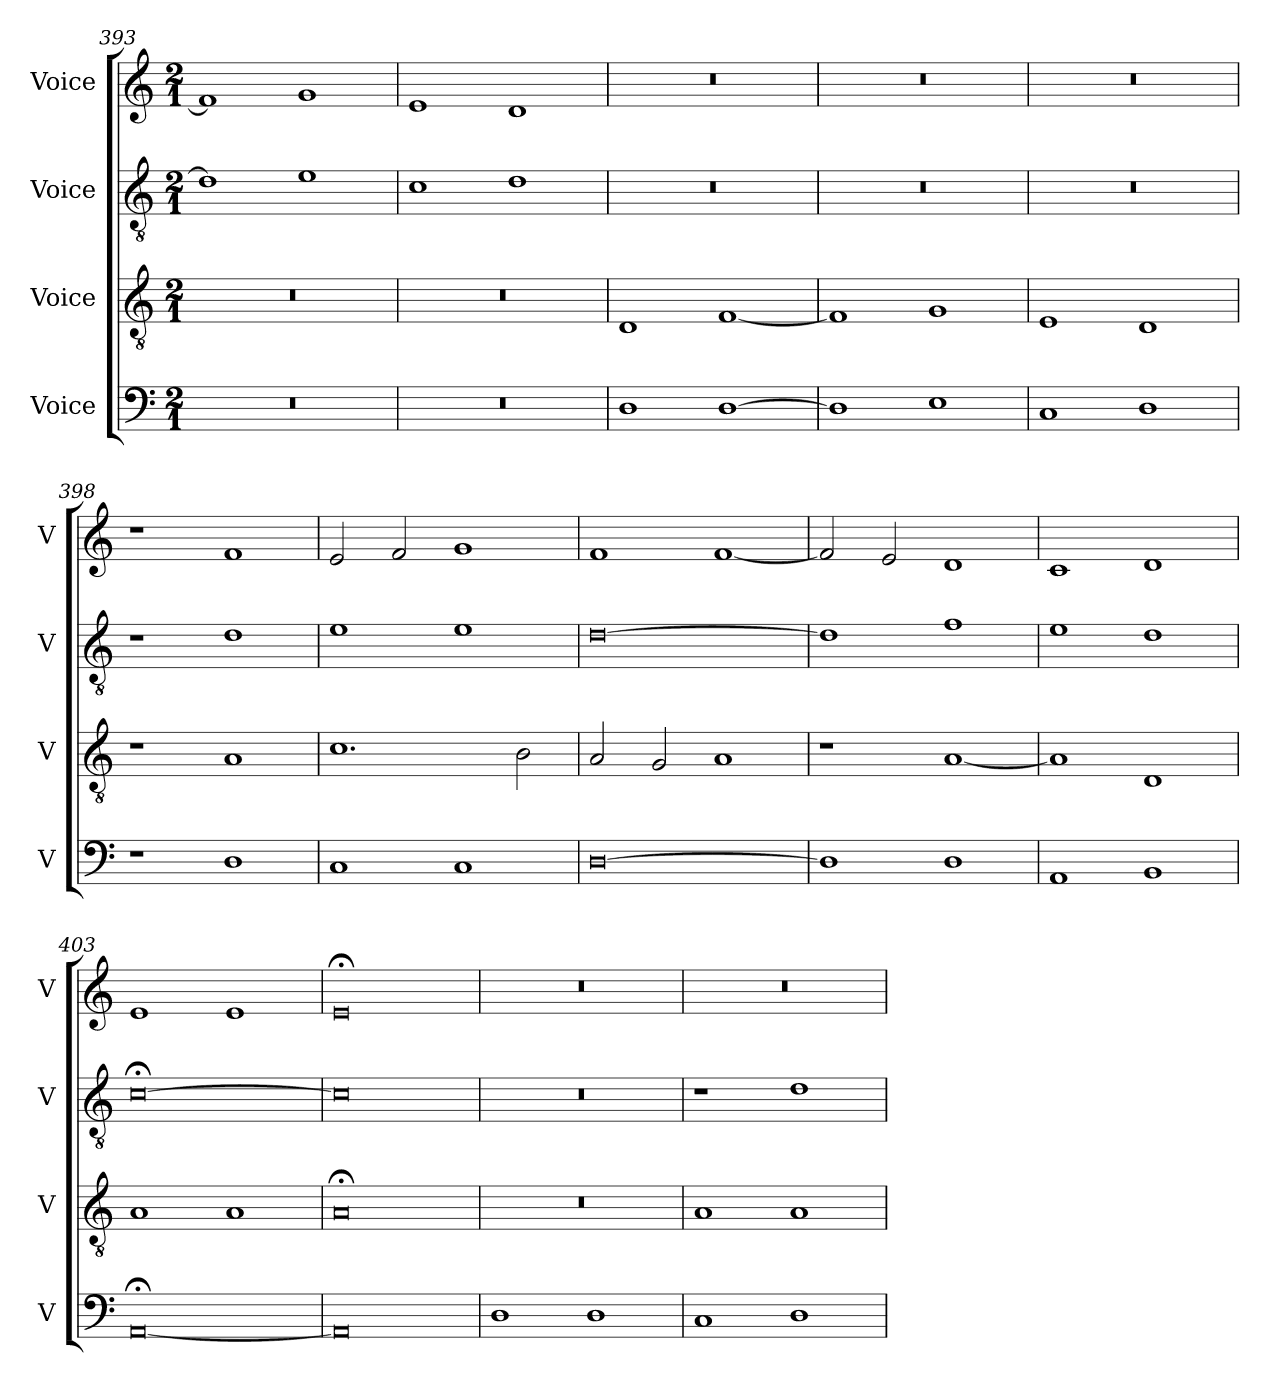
**kern	**kern	**kern	**kern
*part4	*part3	*part2	*part1
*staff4	*staff3	*staff2	*staff1
*I"Voice	*I"Voice	*I"Voice	*I"Voice
*I'V	*I'V	*I'V	*I'V
*clefF4	*clefGv2	*clefGv2	*clefG2
*k[]	*k[]	*k[]	*k[]
*M2/1	*M2/1	*M2/1	*M2/1
=393	=393	=393	=393
0r	0r	1d]	1f]
.	.	1e	1g
=394	=394	=394	=394
0r	0r	1c	1e
.	.	1d	1d
=395	=395	=395	=395
1D	1D	0r	0r
[1D	[1F	.	.
=396	=396	=396	=396
1D]	1F]	0r	0r
1E	1G	.	.
=397	=397	=397	=397
1C	1E	0r	0r
1D	1D	.	.
=398	=398	=398	=398
1r	1r	1r	1r
1D	1A	1d	1f
=399	=399	=399	=399
1C	1.c	1e	2e/
.	.	.	2f/
1C	.	1e	1g
.	2B\	.	.
=400	=400	=400	=400
[0D	2A/	[0d	1f
.	2G/	.	.
.	1A	.	[1f
!!LO:LB:g=z
=401	=401	=401	=401
1D]	1r	1d]	2f/]
.	.	.	2e/
1D	[1A	1f	1d
=402	=402	=402	=402
1AA	1A]	1e	1c
1BB	1D	1d	1d
=403	=403	=403	=403
[0AA;	1A	[0c;	1e
.	1A	.	1e
=404	=404	=404	=404
0AA]	0A;	0c]	0e;
=405	=405	=405	=405
1D	0r	0r	0r
1D	.	.	.
=406	=406	=406	=406
1C	1A	1r	0r
1D	1A	1d	.
=	=	=	=
*-	*-	*-	*-
